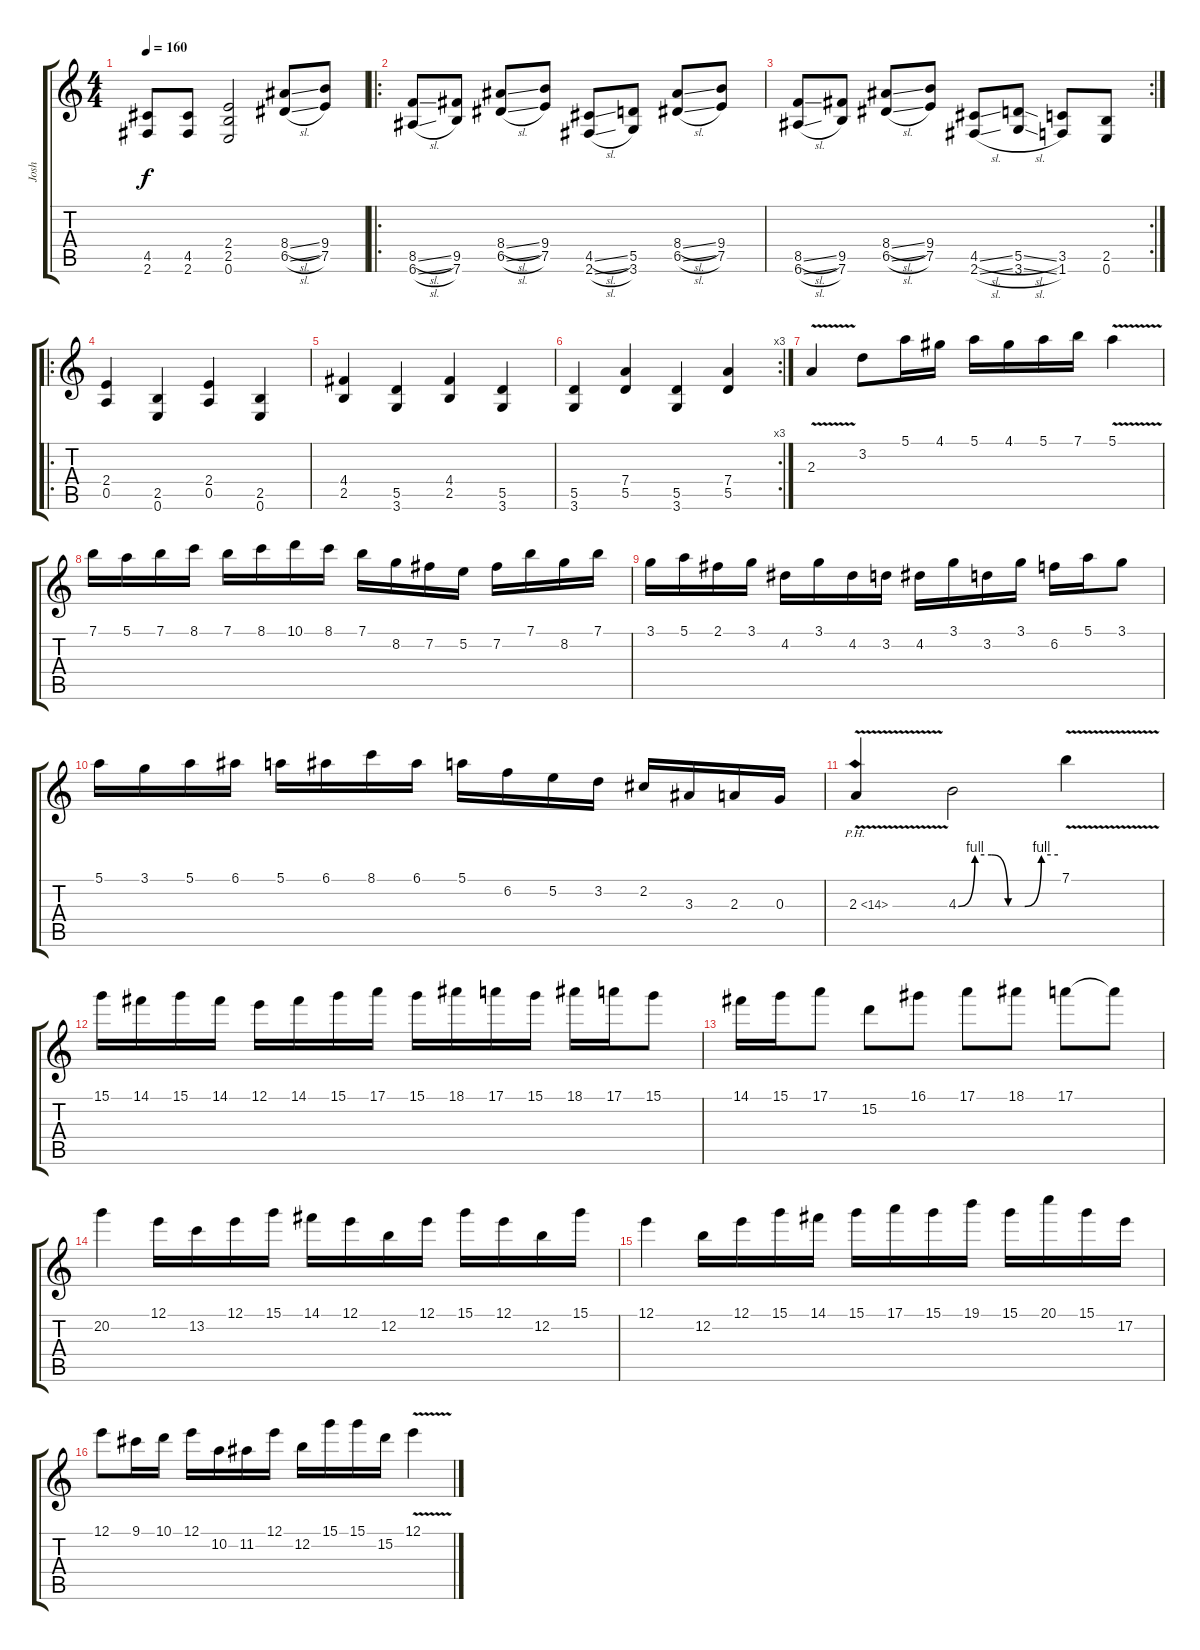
\track ("Josh" "Josh") {instrument distortionguitar}
\staff {score tabs}
\tuning (E4 B3 G3 D3 A2 E2) {hide}
\ts (4 4)
\tempo 160
\clef g2
\ks c
(4.5 2.6).8{dy f} (4.5 2.6).8 (2.4 2.5 0.6).2 (8.4{sl} 6.5{sl}).8 (9.4 7.5).8 |
\ro
(8.5{sl} 6.6{sl}).8 (9.5 7.6).8 (8.4{sl} 6.5{sl}).8 (9.4 7.5).8 (4.5{sl} 2.6{sl}).8 (5.5 3.6).8 (8.4{sl} 6.5{sl}).8 (9.4 7.5).8 |
\rc 2
(8.5{sl} 6.6{sl}).8 (9.5 7.6).8 (8.4{sl} 6.5{sl}).8 (9.4 7.5).8 (4.5{sl} 2.6{sl}).8 (5.5{sl} 3.6{sl}).8 (3.5 1.6).8 (2.5 0.6).8 |
\ro
(2.4 0.5).4 (2.5 0.6).4 (2.4 0.5).4 (2.5 0.6).4 |
(4.4 2.5).4 (5.5 3.6).4 (4.4 2.5).4 (5.5 3.6).4 |
\rc 3
(5.5 3.6).4 (7.4 5.5).4 (5.5 3.6).4 (7.4 5.5).4 |
2.3{v}.4 3.2.8 5.1.16 4.1.16 5.1.16 4.1.16 5.1.16 7.1.16 5.1{v}.4 |
7.1.16 5.1.16 7.1.16 8.1.16 7.1.16 8.1.16 10.1.16 8.1.16 7.1.16 8.2.16 7.2.16 5.2.16 7.2.16 7.1.16 8.2.16 7.1.16 |
3.1.16 5.1.16 2.1.16 3.1.16 4.2.16 3.1.16 4.2.16 3.2.16 4.2.16 3.1.16 3.2.16 3.1.16 6.2.16 5.1.16 3.1.8 |
5.1.16 3.1.16 5.1.16 6.1.16 5.1.16 6.1.16 8.1.16 6.1.16 5.1.16 6.2.16 5.2.16 3.2.16 2.2.16 3.3.16 2.3.16 0.3.16 |
2.3{ph 12 v}.4 4.3{be (custom 0 0 10 4 20 4 30 0 40 0 50 4 60 4)}.2 7.1{v}.4 |
15.1.16 14.1.16 15.1.16 14.1.16 12.1.16 14.1.16 15.1.16 17.1.16 15.1.16 18.1.16 17.1.16 15.1.16 18.1.16 17.1.16 15.1.8 |
14.1.16 15.1.16 17.1.8 15.2.8 16.1.8 17.1.8 18.1.8 17.1.8 17.1{t}.8 |
20.2.4 12.1.16 13.2.16 12.1.16 15.1.16 14.1.16 12.1.16 12.2.16 12.1.16 15.1.16 12.1.16 12.2.16 15.1.16 |
12.1.4 12.2.16 12.1.16 15.1.16 14.1.16 15.1.16 17.1.16 15.1.16 19.1.16 15.1.16 20.1.16 15.1.16 17.2.16 |
12.1.8 9.1.16 10.1.16 12.1.16 10.2.16 11.2.16 12.1.16 12.2.16 15.1.16 15.1.16 15.2.16 12.1{v}.4
